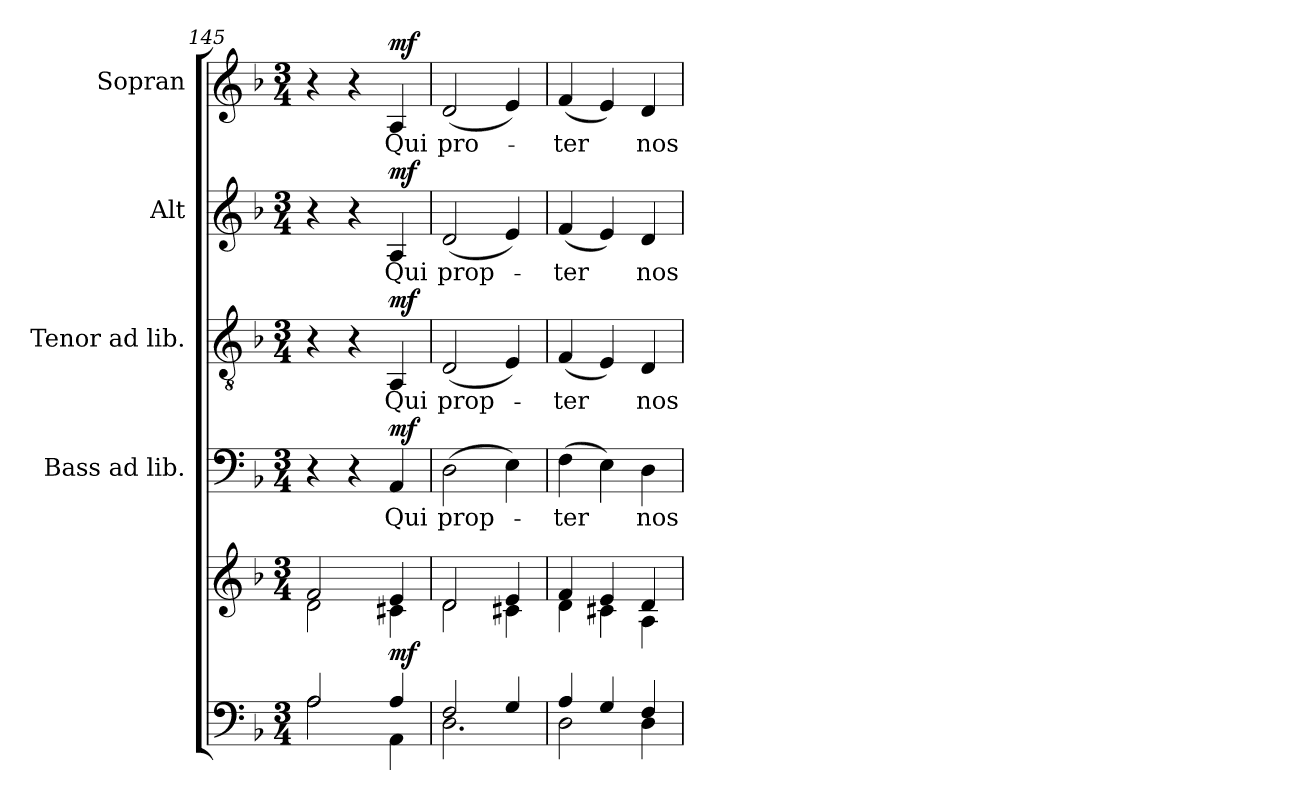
**kern	**kern	**dynam	**kern	**text	**dynam	**kern	**text	**dynam	**kern	**text	**dynam	**kern	**text	**dynam
*part5	*part5	*part5	*part4	*part4	*part4	*part3	*part3	*part3	*part2	*part2	*part2	*part1	*part1	*part1
*staff6	*staff5	*staff5/6	*staff4	*staff4	*staff4	*staff3	*staff3	*staff3	*staff2	*staff2	*staff2	*staff1	*staff1	*staff1
*	*	*	*I"Bass ad lib.	*	*	*I"Tenor ad lib.	*	*	*I"Alt	*	*	*I"Sopran	*	*
*	*	*	*I'B.	*	*	*I'T.	*	*	*I'A.	*	*	*I'S.	*	*
*clefF4	*clefG2	*	*clefF4	*	*	*clefGv2	*	*	*clefG2	*	*	*clefG2	*	*
*k[b-]	*k[b-]	*	*k[b-]	*	*	*k[b-]	*	*	*k[b-]	*	*	*k[b-]	*	*
*F:	*F:	*	*F:	*	*	*F:	*	*	*F:	*	*	*F:	*	*
*M3/4	*M3/4	*	*M3/4	*	*	*M3/4	*	*	*M3/4	*	*	*M3/4	*	*
=145	=145	=145	=145	=145	=145	=145	=145	=145	=145	=145	=145	=145	=145	=145
*^	*^	*	*	*	*	*	*	*	*	*	*	*	*	*
2A/	2A\	2f/	2d\	.	4r	.	.	4r	.	.	4r	.	.	4r	.	.
.	.	.	.	.	4r	.	.	4r	.	.	4r	.	.	4r	.	.
!	!	!	!	!LO:DY:b	!	!LO:LY:b	!LO:DY:a	!	!LO:LY:b	!LO:DY:a	!	!LO:LY:b	!LO:DY:a	!	!LO:LY:b	!LO:DY:a
4A/	4AA\	4e/	4c#X\	mf	4AA/	Qui	mf	4AA/	Qui	mf	4A/	Qui	mf	4A/	Qui	mf
=146	=146	=146	=146	=146	=146	=146	=146	=146	=146	=146	=146	=146	=146	=146	=146	=146
!	!	!	!	!	!	!LO:LY:b	!	!	!LO:LY:b	!	!	!LO:LY:b	!	!	!LO:LY:b	!
2F/	2.D\	2d/	2d\	.	(>2D\	prop-	.	(<2D/	prop-	.	(<2d/	prop-	.	(<2d/	pro-	.
4G/	.	4e/	4c#X\	.	4E\)	.	.	4E/)	.	.	4e/)	.	.	4e/)	.	.
=147	=147	=147	=147	=147	=147	=147	=147	=147	=147	=147	=147	=147	=147	=147	=147	=147
!	!	!	!	!	!	!LO:LY:b	!	!	!LO:LY:b	!	!	!LO:LY:b	!	!	!LO:LY:b	!
4A/	2D\	4f/	4d\	.	(>4F\	-ter	.	(<4F/	-ter	.	(<4f/	-ter	.	(<4f/	-ter	.
4G/	.	4e/	4c#X\	.	4E\)	.	.	4E/)	.	.	4e/)	.	.	4e/)	.	.
!	!	!	!	!	!	!LO:LY:b	!	!	!LO:LY:b	!	!	!LO:LY:b	!	!	!LO:LY:b	!
4F/	4D\	4d/	4A\	.	4D\	nos	.	4D/	nos	.	4d/	nos	.	4d/	nos	.
*v	*v	*	*	*	*	*	*	*	*	*	*	*	*	*	*	*
*	*v	*v	*	*	*	*	*	*	*	*	*	*	*	*	*
=	=	=	=	=	=	=	=	=	=	=	=	=	=	=
*-	*-	*-	*-	*-	*-	*-	*-	*-	*-	*-	*-	*-	*-	*-
